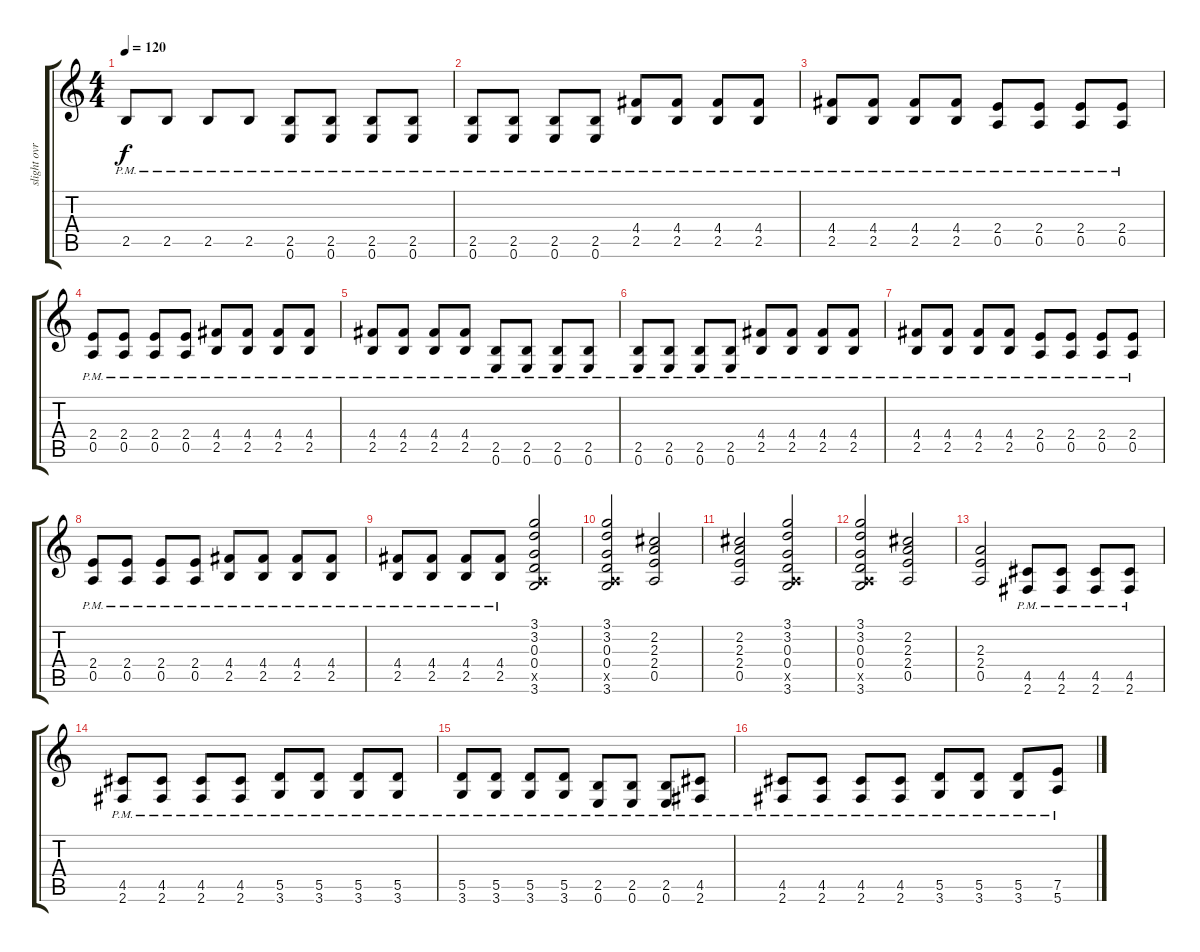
\track ("slight ovrdrive" "slight ovr") {instrument overdrivenguitar}
\staff {score tabs}
\tuning (E4 B3 G3 D3 A2 E2) {hide}
\ts (4 4)
\tempo 120
\clef g2
\ks c
2.5{pm}.8{dy f} 2.5{pm}.8 2.5{pm}.8 2.5{pm}.8 (2.5{pm} 0.6{pm}).8 (2.5{pm} 0.6{pm}).8 (2.5{pm} 0.6{pm}).8 (2.5{pm} 0.6{pm}).8 |
(2.5{pm} 0.6{pm}).8 (2.5{pm} 0.6{pm}).8 (2.5{pm} 0.6{pm}).8 (2.5{pm} 0.6{pm}).8 (4.4{pm} 2.5{pm}).8 (4.4{pm} 2.5{pm}).8 (4.4{pm} 2.5{pm}).8 (4.4{pm} 2.5{pm}).8 |
(4.4{pm} 2.5{pm}).8 (4.4{pm} 2.5{pm}).8 (4.4{pm} 2.5{pm}).8 (4.4{pm} 2.5{pm}).8 (2.4{pm} 0.5{pm}).8 (2.4{pm} 0.5{pm}).8 (2.4{pm} 0.5{pm}).8 (2.4{pm} 0.5{pm}).8 |
(2.4{pm} 0.5{pm}).8 (2.4{pm} 0.5{pm}).8 (2.4{pm} 0.5{pm}).8 (2.4{pm} 0.5{pm}).8 (4.4{pm} 2.5{pm}).8 (4.4{pm} 2.5{pm}).8 (4.4{pm} 2.5{pm}).8 (4.4{pm} 2.5{pm}).8 |
(4.4{pm} 2.5{pm}).8 (4.4{pm} 2.5{pm}).8 (4.4{pm} 2.5{pm}).8 (4.4{pm} 2.5{pm}).8 (2.5{pm} 0.6{pm}).8 (2.5{pm} 0.6{pm}).8 (2.5{pm} 0.6{pm}).8 (2.5{pm} 0.6{pm}).8 |
(2.5{pm} 0.6{pm}).8 (2.5{pm} 0.6{pm}).8 (2.5{pm} 0.6{pm}).8 (2.5{pm} 0.6{pm}).8 (4.4{pm} 2.5{pm}).8 (4.4{pm} 2.5{pm}).8 (4.4{pm} 2.5{pm}).8 (4.4{pm} 2.5{pm}).8 |
(4.4{pm} 2.5{pm}).8 (4.4{pm} 2.5{pm}).8 (4.4{pm} 2.5{pm}).8 (4.4{pm} 2.5{pm}).8 (2.4{pm} 0.5{pm}).8 (2.4{pm} 0.5{pm}).8 (2.4{pm} 0.5{pm}).8 (2.4{pm} 0.5{pm}).8 |
(2.4{pm} 0.5{pm}).8 (2.4{pm} 0.5{pm}).8 (2.4{pm} 0.5{pm}).8 (2.4{pm} 0.5{pm}).8 (4.4{pm} 2.5{pm}).8 (4.4{pm} 2.5{pm}).8 (4.4{pm} 2.5{pm}).8 (4.4{pm} 2.5{pm}).8 |
(4.4{pm} 2.5{pm}).8 (4.4{pm} 2.5{pm}).8 (4.4{pm} 2.5{pm}).8 (4.4{pm} 2.5{pm}).8 (3.1 3.2 0.3 0.4 0.5{x} 3.6).2 |
(3.1 3.2 0.3 0.4 0.5{x} 3.6).2 (2.2 2.3 2.4 0.5).2 |
(2.2 2.3 2.4 0.5).2 (3.1 3.2 0.3 0.4 0.5{x} 3.6).2 |
(3.1 3.2 0.3 0.4 0.5{x} 3.6).2 (2.2 2.3 2.4 0.5).2 |
(2.3 2.4 0.5).2 (4.5 2.6{pm}).8 (4.5 2.6{pm}).8 (4.5 2.6{pm}).8 (4.5 2.6{pm}).8 |
(4.5 2.6{pm}).8 (4.5 2.6{pm}).8 (4.5 2.6{pm}).8 (4.5 2.6{pm}).8 (5.5 3.6{pm}).8 (5.5 3.6{pm}).8 (5.5 3.6{pm}).8 (5.5 3.6{pm}).8 |
(5.5 3.6{pm}).8 (5.5 3.6{pm}).8 (5.5 3.6{pm}).8 (5.5 3.6{pm}).8 (2.5 0.6{pm}).8 (2.5 0.6{pm}).8 (2.5 0.6{pm}).8 (4.5 2.6{pm}).8 |
(4.5 2.6{pm}).8 (4.5 2.6{pm}).8 (4.5 2.6{pm}).8 (4.5 2.6{pm}).8 (5.5 3.6{pm}).8 (5.5 3.6{pm}).8 (5.5 3.6{pm}).8 (7.5 5.6{pm}).8
